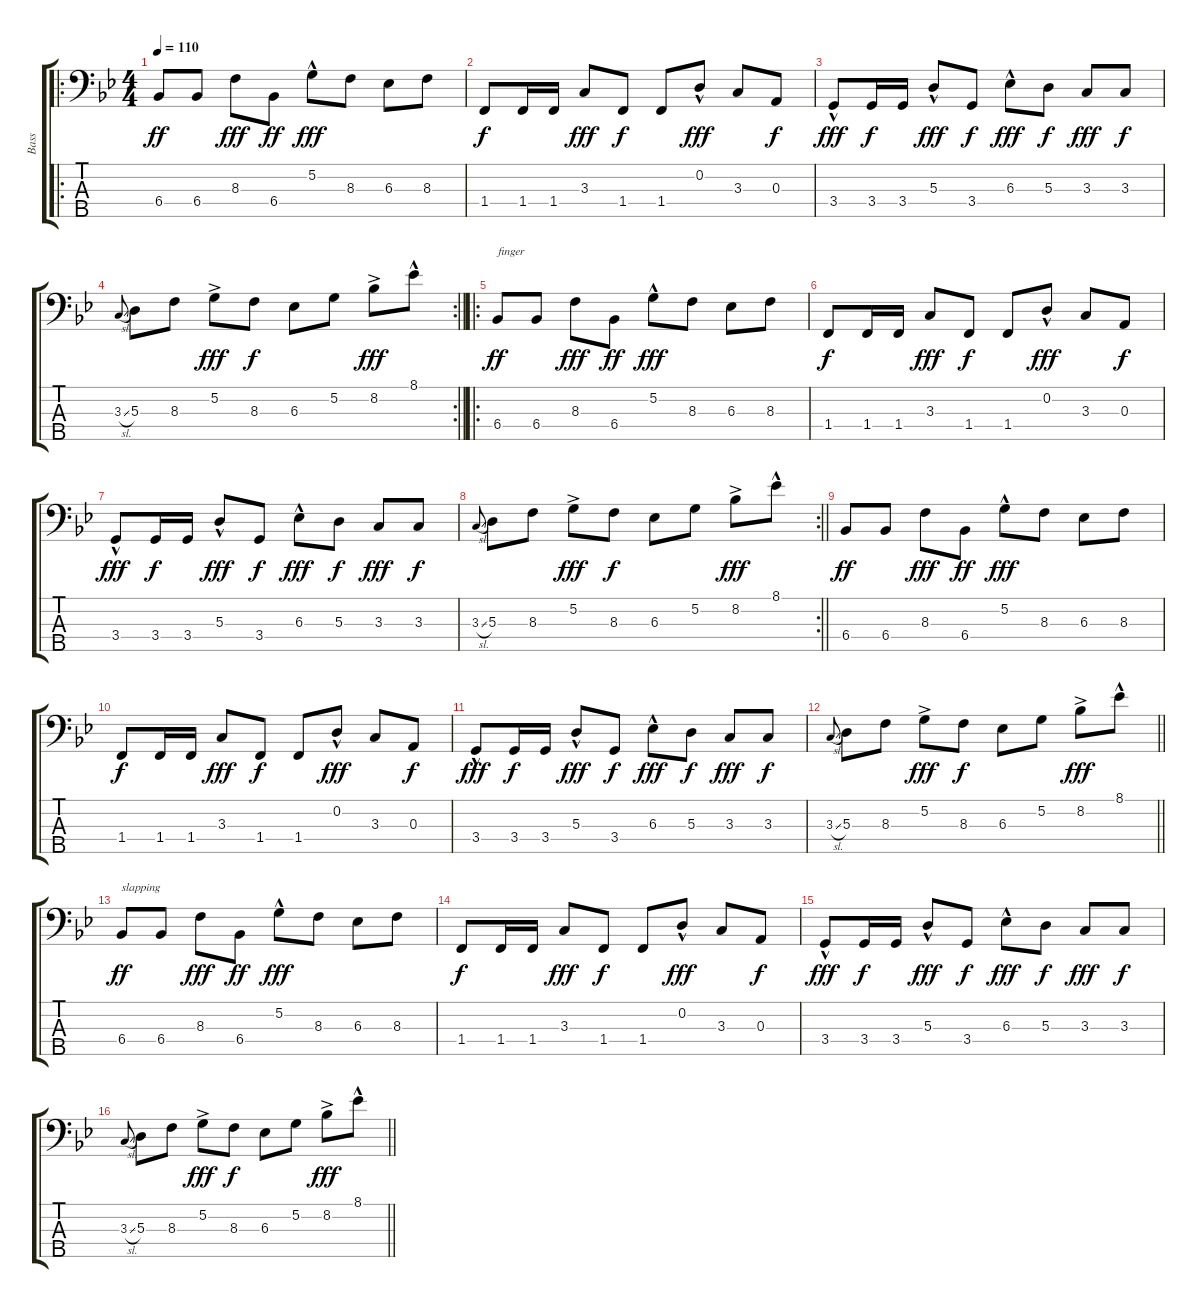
\track ("Bass" "Bass") {instrument electricbassfinger}
\staff {score tabs}
\tuning (G2 D2 A1 E1 B0) {hide}
\ro
\ts (4 4)
\tempo 110
\clef f4
\ks bb
6.4.8{dy ff} 6.4.8 8.3.8{dy fff} 6.4.8{dy ff} 5.2{hac}.8{dy fff} 8.3.8 6.3.8 8.3.8 |
1.4.8{dy f} 1.4.16 1.4.16 3.3.8{dy fff} 1.4.8{dy f} 1.4.8 0.2{hac}.8{dy fff} 3.3.8 0.3.8{dy f} |
3.4{hac}.8{dy fff} 3.4.16{dy f} 3.4.16 5.3{hac}.8{dy fff} 3.4.8{dy f} 6.3{hac}.8{dy fff} 5.3.8{dy f} 3.3.8{dy fff} 3.3.8{dy f} |
\rc 2
\barLineRight lightlight
3.3{sl}.8{gr onbeat} 5.3.8 8.3.8 5.2{ac}.8{dy fff} 8.3.8{dy f} 6.3.8 5.2.8 8.2{ac}.8{dy fff} 8.1{hac}.8 |
\ro
6.4.8{txt "finger" dy ff instrument electricbassfinger} 6.4.8 8.3.8{dy fff} 6.4.8{dy ff} 5.2{hac}.8{dy fff} 8.3.8 6.3.8 8.3.8 |
1.4.8{dy f} 1.4.16 1.4.16 3.3.8{dy fff} 1.4.8{dy f} 1.4.8 0.2{hac}.8{dy fff} 3.3.8 0.3.8{dy f} |
3.4{hac}.8{dy fff} 3.4.16{dy f} 3.4.16 5.3{hac}.8{dy fff} 3.4.8{dy f} 6.3{hac}.8{dy fff} 5.3.8{dy f} 3.3.8{dy fff} 3.3.8{dy f} |
\rc 2
\barLineRight lightlight
3.3{sl}.8{gr onbeat} 5.3.8 8.3.8 5.2{ac}.8{dy fff} 8.3.8{dy f} 6.3.8 5.2.8 8.2{ac}.8{dy fff} 8.1{hac}.8 |
6.4.8{dy ff} 6.4.8 8.3.8{dy fff} 6.4.8{dy ff} 5.2{hac}.8{dy fff} 8.3.8 6.3.8 8.3.8 |
1.4.8{dy f} 1.4.16 1.4.16 3.3.8{dy fff} 1.4.8{dy f} 1.4.8 0.2{hac}.8{dy fff} 3.3.8 0.3.8{dy f} |
3.4{hac}.8{dy fff} 3.4.16{dy f} 3.4.16 5.3{hac}.8{dy fff} 3.4.8{dy f} 6.3{hac}.8{dy fff} 5.3.8{dy f} 3.3.8{dy fff} 3.3.8{dy f} |
\barLineRight lightlight
3.3{sl}.8{gr onbeat} 5.3.8 8.3.8 5.2{ac}.8{dy fff} 8.3.8{dy f} 6.3.8 5.2.8 8.2{ac}.8{dy fff} 8.1{hac}.8 |
6.4.8{txt "slapping" dy ff instrument slapbass1} 6.4.8 8.3.8{dy fff} 6.4.8{dy ff} 5.2{hac}.8{dy fff} 8.3.8 6.3.8 8.3.8 |
1.4.8{dy f} 1.4.16 1.4.16 3.3.8{dy fff} 1.4.8{dy f} 1.4.8 0.2{hac}.8{dy fff} 3.3.8 0.3.8{dy f} |
3.4{hac}.8{dy fff} 3.4.16{dy f} 3.4.16 5.3{hac}.8{dy fff} 3.4.8{dy f} 6.3{hac}.8{dy fff} 5.3.8{dy f} 3.3.8{dy fff} 3.3.8{dy f} |
\barLineRight lightlight
3.3{sl}.8{gr onbeat} 5.3.8 8.3.8 5.2{ac}.8{dy fff} 8.3.8{dy f} 6.3.8 5.2.8 8.2{ac}.8{dy fff} 8.1{hac}.8
